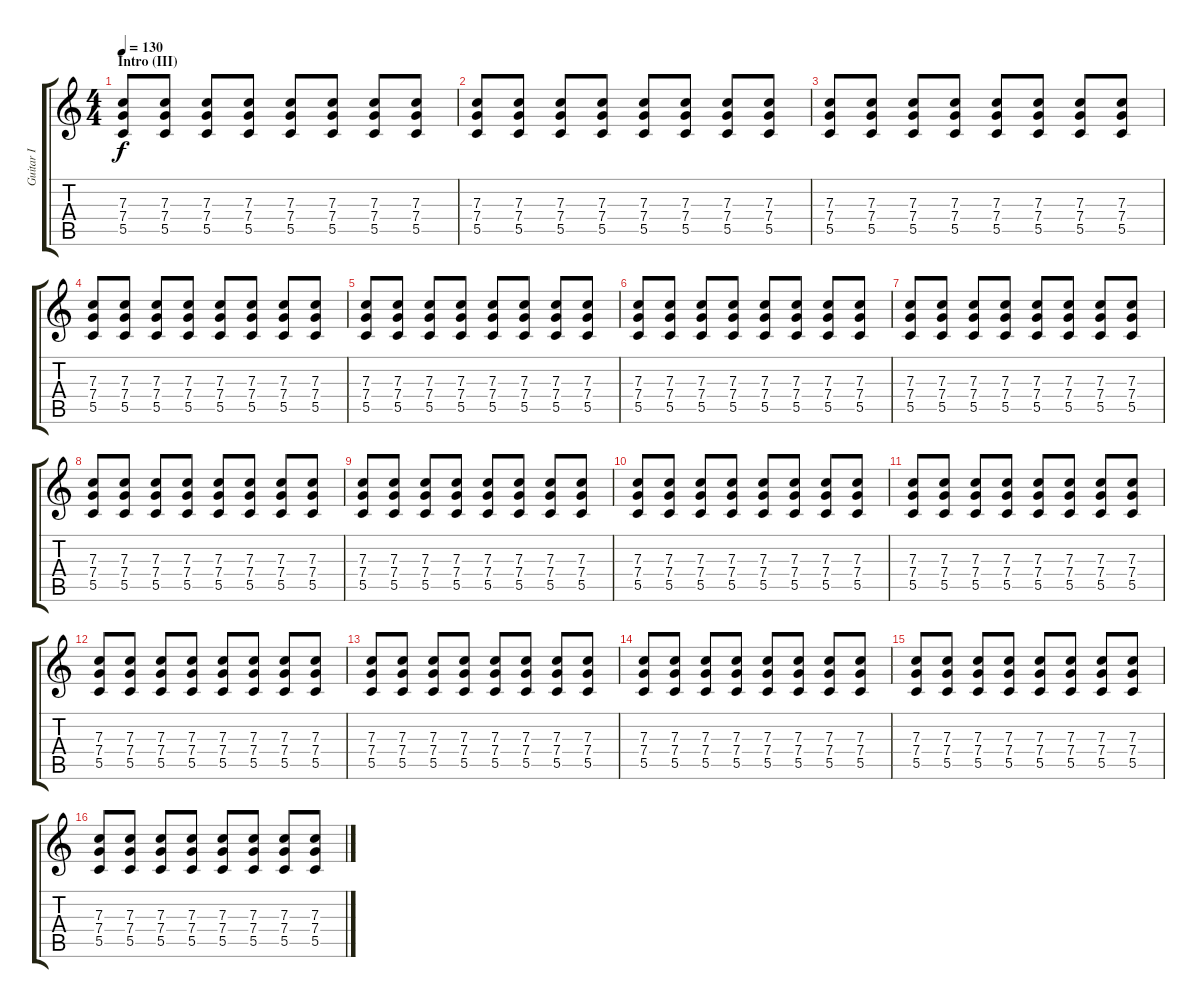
\track ("Guitar I" "Guitar I") {instrument overdrivenguitar}
\staff {score tabs}
\tuning (D4 A3 F3 C3 G2 C2) {hide}
\ts (4 4)
\section ("" "Intro (III)")
\tempo 130
\clef g2
\ks c
(7.3 7.4 5.5).8{dy f} (7.3 7.4 5.5).8 (7.3 7.4 5.5).8 (7.3 7.4 5.5).8 (7.3 7.4 5.5).8 (7.3 7.4 5.5).8 (7.3 7.4 5.5).8 (7.3 7.4 5.5).8 |
(7.3 7.4 5.5).8 (7.3 7.4 5.5).8 (7.3 7.4 5.5).8 (7.3 7.4 5.5).8 (7.3 7.4 5.5).8 (7.3 7.4 5.5).8 (7.3 7.4 5.5).8 (7.3 7.4 5.5).8 |
(7.3 7.4 5.5).8 (7.3 7.4 5.5).8 (7.3 7.4 5.5).8 (7.3 7.4 5.5).8 (7.3 7.4 5.5).8 (7.3 7.4 5.5).8 (7.3 7.4 5.5).8 (7.3 7.4 5.5).8 |
(7.3 7.4 5.5).8 (7.3 7.4 5.5).8 (7.3 7.4 5.5).8 (7.3 7.4 5.5).8 (7.3 7.4 5.5).8 (7.3 7.4 5.5).8 (7.3 7.4 5.5).8 (7.3 7.4 5.5).8 |
(7.3 7.4 5.5).8 (7.3 7.4 5.5).8 (7.3 7.4 5.5).8 (7.3 7.4 5.5).8 (7.3 7.4 5.5).8 (7.3 7.4 5.5).8 (7.3 7.4 5.5).8 (7.3 7.4 5.5).8 |
(7.3 7.4 5.5).8 (7.3 7.4 5.5).8 (7.3 7.4 5.5).8 (7.3 7.4 5.5).8 (7.3 7.4 5.5).8 (7.3 7.4 5.5).8 (7.3 7.4 5.5).8 (7.3 7.4 5.5).8 |
(7.3 7.4 5.5).8 (7.3 7.4 5.5).8 (7.3 7.4 5.5).8 (7.3 7.4 5.5).8 (7.3 7.4 5.5).8 (7.3 7.4 5.5).8 (7.3 7.4 5.5).8 (7.3 7.4 5.5).8 |
(7.3 7.4 5.5).8 (7.3 7.4 5.5).8 (7.3 7.4 5.5).8 (7.3 7.4 5.5).8 (7.3 7.4 5.5).8 (7.3 7.4 5.5).8 (7.3 7.4 5.5).8 (7.3 7.4 5.5).8 |
(7.3 7.4 5.5).8 (7.3 7.4 5.5).8 (7.3 7.4 5.5).8 (7.3 7.4 5.5).8 (7.3 7.4 5.5).8 (7.3 7.4 5.5).8 (7.3 7.4 5.5).8 (7.3 7.4 5.5).8 |
(7.3 7.4 5.5).8 (7.3 7.4 5.5).8 (7.3 7.4 5.5).8 (7.3 7.4 5.5).8 (7.3 7.4 5.5).8 (7.3 7.4 5.5).8 (7.3 7.4 5.5).8 (7.3 7.4 5.5).8 |
(7.3 7.4 5.5).8 (7.3 7.4 5.5).8 (7.3 7.4 5.5).8 (7.3 7.4 5.5).8 (7.3 7.4 5.5).8 (7.3 7.4 5.5).8 (7.3 7.4 5.5).8 (7.3 7.4 5.5).8 |
(7.3 7.4 5.5).8 (7.3 7.4 5.5).8 (7.3 7.4 5.5).8 (7.3 7.4 5.5).8 (7.3 7.4 5.5).8 (7.3 7.4 5.5).8 (7.3 7.4 5.5).8 (7.3 7.4 5.5).8 |
(7.3 7.4 5.5).8 (7.3 7.4 5.5).8 (7.3 7.4 5.5).8 (7.3 7.4 5.5).8 (7.3 7.4 5.5).8 (7.3 7.4 5.5).8 (7.3 7.4 5.5).8 (7.3 7.4 5.5).8 |
(7.3 7.4 5.5).8 (7.3 7.4 5.5).8 (7.3 7.4 5.5).8 (7.3 7.4 5.5).8 (7.3 7.4 5.5).8 (7.3 7.4 5.5).8 (7.3 7.4 5.5).8 (7.3 7.4 5.5).8 |
(7.3 7.4 5.5).8 (7.3 7.4 5.5).8 (7.3 7.4 5.5).8 (7.3 7.4 5.5).8 (7.3 7.4 5.5).8 (7.3 7.4 5.5).8 (7.3 7.4 5.5).8 (7.3 7.4 5.5).8 |
(7.3 7.4 5.5).8 (7.3 7.4 5.5).8 (7.3 7.4 5.5).8 (7.3 7.4 5.5).8 (7.3 7.4 5.5).8 (7.3 7.4 5.5).8 (7.3 7.4 5.5).8 (7.3 7.4 5.5).8
